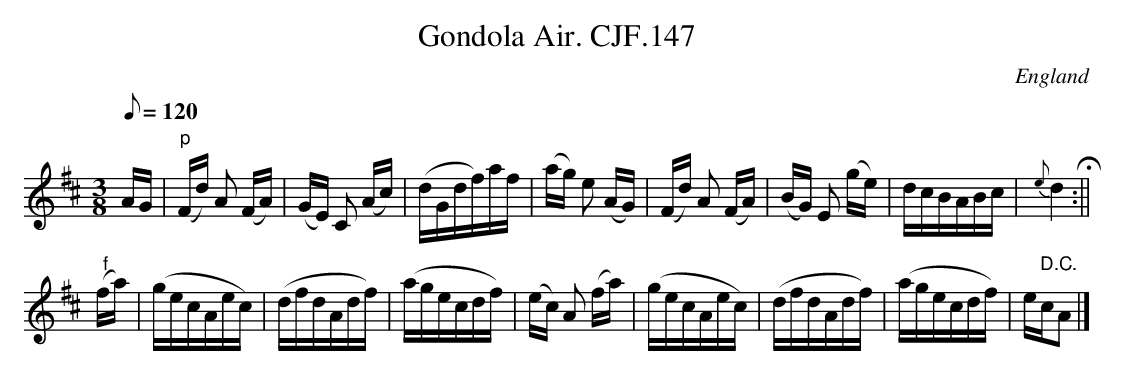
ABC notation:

X:1
T:Gondola Air. CJF.147
L:1/16
M:3/8
O:England
Q:1/8=120
K:D
AG|"p"(Fd) A2 (FA)|(GE) C2 (Ac)|(dGdf)af|(ag) e2 (AG)|\
(Fd) A2 (FA)|(BG) E2 (ge)|dcBABc|{e}d4H:||!
" f"(fa)|(gecAec)|(dfdAdf)|(agecdf)|(ec) A2 (fa)|\
(gecAec)|(dfdAdf)|(agecdf)|e" D.C."cA2|]
